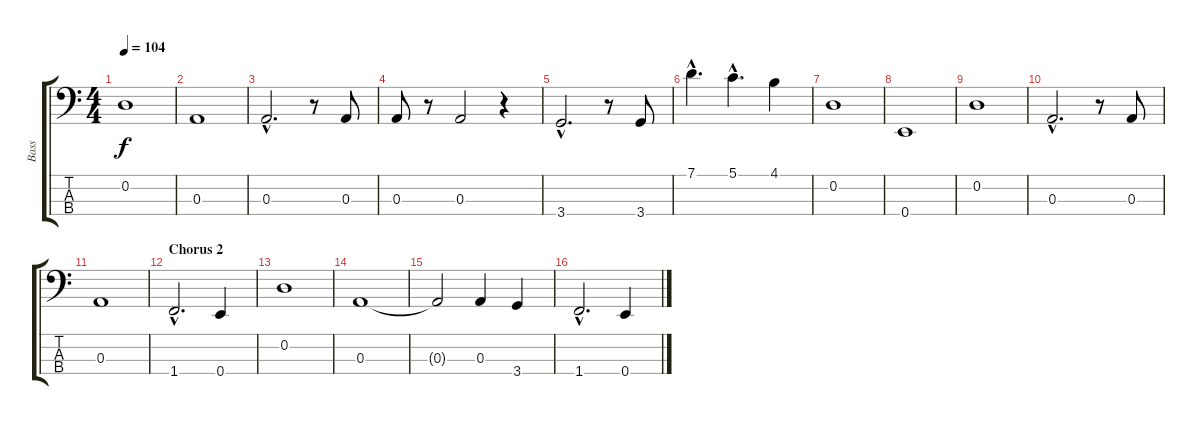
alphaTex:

\track ("Bass" "Bass") {instrument electricbassfinger}
\staff {score tabs}
\tuning (G2 D2 A1 E1) {hide}
\ts (4 4)
\tempo 104
\clef f4
\ks c
0.2.1{dy f} |
0.3.1 |
0.3{hac}.2{d} r.8 0.3.8 |
0.3.8 r.8 0.3.2 r.4 |
3.4{hac}.2{d} r.8 3.4.8 |
7.1{hac}.4{d} 5.1{hac}.4{d} 4.1.4 |
0.2.1 |
0.4.1 |
0.2.1 |
0.3{hac}.2{d} r.8 0.3.8 |
0.3.1 |
\section ("" "Chorus 2")
1.4{hac}.2{d} 0.4.4 |
0.2.1 |
0.3.1 |
0.3{t}.2 0.3.4 3.4.4 |
1.4{hac}.2{d} 0.4.4
